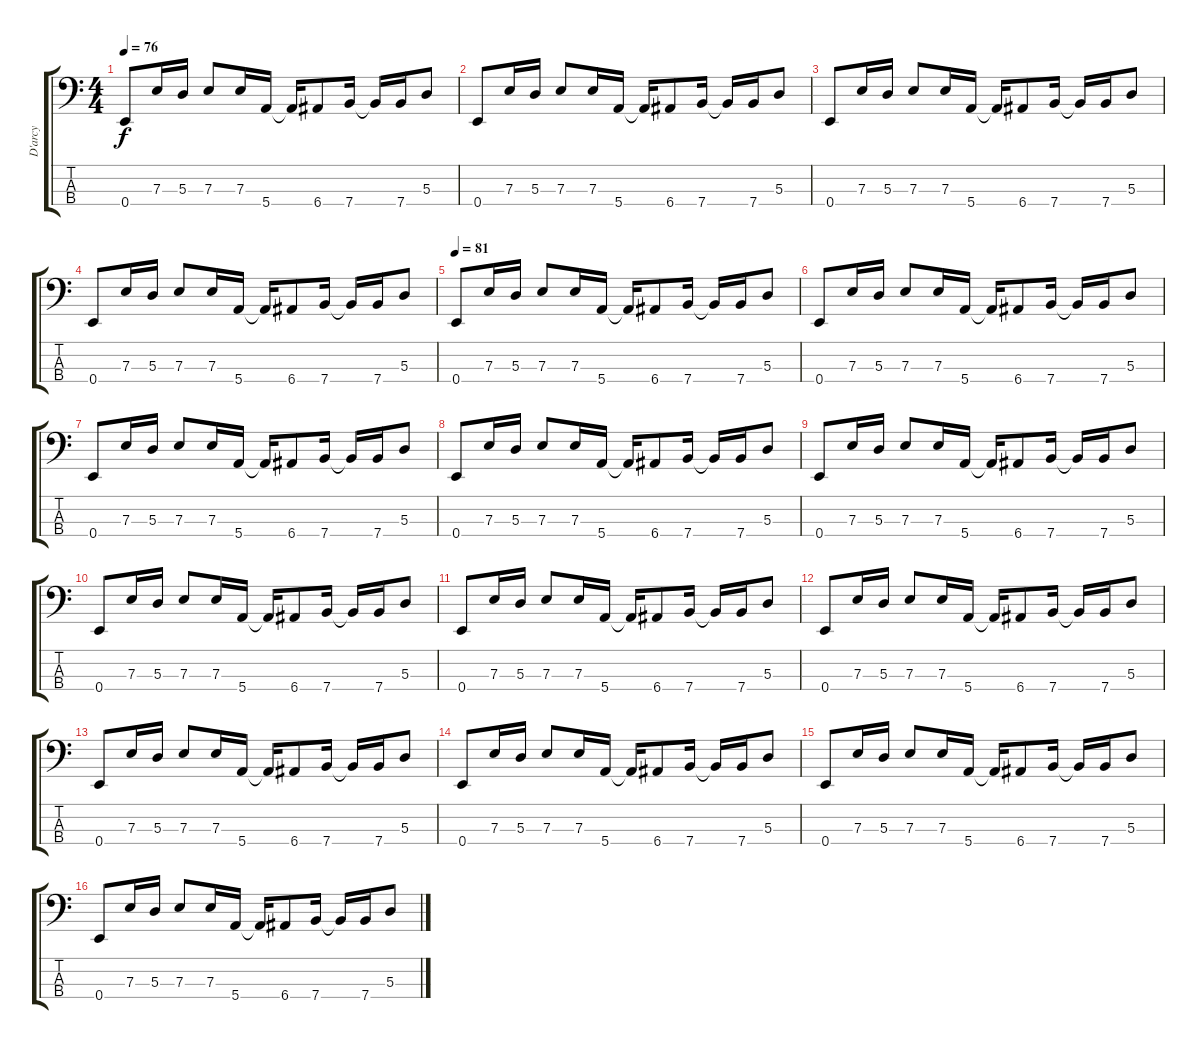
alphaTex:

\track ("D'arcy" "D'arcy") {instrument electricbassfinger}
\staff {score tabs}
\tuning (G2 D2 A1 E1) {hide}
\ts (4 4)
\tempo 76
\clef f4
\ks c
0.4.8{dy f} 7.3.16 5.3.16 7.3.8 7.3.16 5.4.16 5.4{t}.16 6.4.8 7.4.16 7.4{t}.16 7.4.16 5.3.8 |
0.4.8 7.3.16 5.3.16 7.3.8 7.3.16 5.4.16 5.4{t}.16 6.4.8 7.4.16 7.4{t}.16 7.4.16 5.3.8 |
0.4.8 7.3.16 5.3.16 7.3.8 7.3.16 5.4.16 5.4{t}.16 6.4.8 7.4.16 7.4{t}.16 7.4.16 5.3.8 |
0.4.8 7.3.16 5.3.16 7.3.8 7.3.16 5.4.16 5.4{t}.16 6.4.8 7.4.16 7.4{t}.16 7.4.16 5.3.8 |
\tempo 81
0.4.8 7.3.16 5.3.16 7.3.8 7.3.16 5.4.16 5.4{t}.16 6.4.8 7.4.16 7.4{t}.16 7.4.16 5.3.8 |
0.4.8 7.3.16 5.3.16 7.3.8 7.3.16 5.4.16 5.4{t}.16 6.4.8 7.4.16 7.4{t}.16 7.4.16 5.3.8 |
0.4.8 7.3.16 5.3.16 7.3.8 7.3.16 5.4.16 5.4{t}.16 6.4.8 7.4.16 7.4{t}.16 7.4.16 5.3.8 |
0.4.8 7.3.16 5.3.16 7.3.8 7.3.16 5.4.16 5.4{t}.16 6.4.8 7.4.16 7.4{t}.16 7.4.16 5.3.8 |
0.4.8 7.3.16 5.3.16 7.3.8 7.3.16 5.4.16 5.4{t}.16 6.4.8 7.4.16 7.4{t}.16 7.4.16 5.3.8 |
0.4.8 7.3.16 5.3.16 7.3.8 7.3.16 5.4.16 5.4{t}.16 6.4.8 7.4.16 7.4{t}.16 7.4.16 5.3.8 |
0.4.8 7.3.16 5.3.16 7.3.8 7.3.16 5.4.16 5.4{t}.16 6.4.8 7.4.16 7.4{t}.16 7.4.16 5.3.8 |
0.4.8 7.3.16 5.3.16 7.3.8 7.3.16 5.4.16 5.4{t}.16 6.4.8 7.4.16 7.4{t}.16 7.4.16 5.3.8 |
0.4.8 7.3.16 5.3.16 7.3.8 7.3.16 5.4.16 5.4{t}.16 6.4.8 7.4.16 7.4{t}.16 7.4.16 5.3.8 |
0.4.8 7.3.16 5.3.16 7.3.8 7.3.16 5.4.16 5.4{t}.16 6.4.8 7.4.16 7.4{t}.16 7.4.16 5.3.8 |
0.4.8 7.3.16 5.3.16 7.3.8 7.3.16 5.4.16 5.4{t}.16 6.4.8 7.4.16 7.4{t}.16 7.4.16 5.3.8 |
0.4.8 7.3.16 5.3.16 7.3.8 7.3.16 5.4.16 5.4{t}.16 6.4.8 7.4.16 7.4{t}.16 7.4.16 5.3.8
